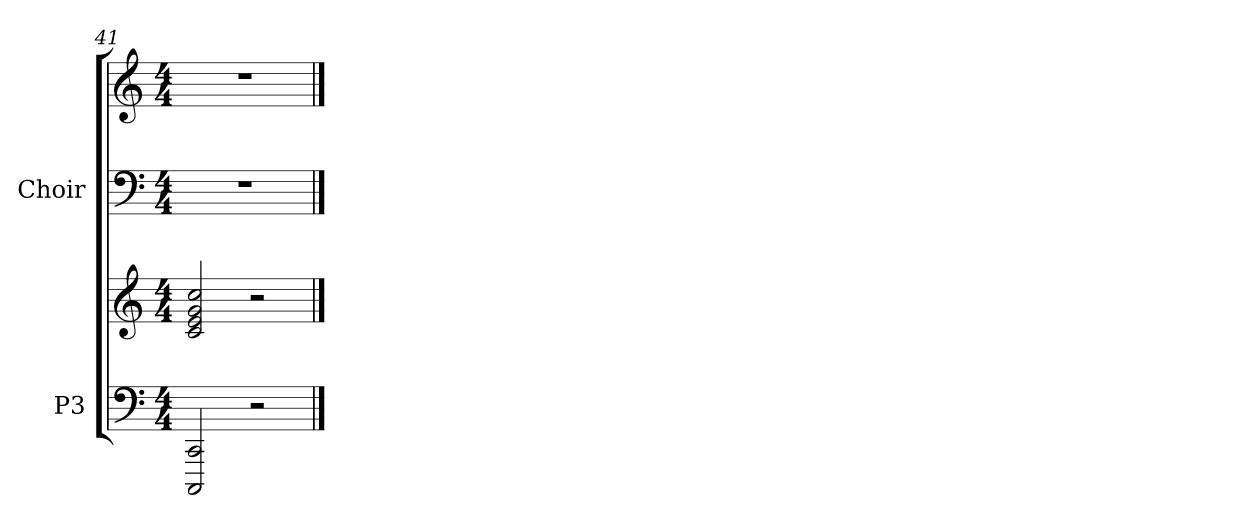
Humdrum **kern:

**kern	**kern	**kern	**kern
*part2	*part2	*part1	*part1
*staff4	*staff3	*staff2	*staff1
*I"P3	*	*I"Choir	*
*clefF4	*clefG2	*clefF4	*clefG2
*k[]	*k[]	*k[]	*k[]
*C:	*C:	*C:	*C:
*M4/4	*M4/4	*M4/4	*M4/4
=41	=41	=41	=41
2CCCi/ 2CCi	2ci/ 2ei 2gi 2cci	1r	1r
2r	2r	.	.
==	==	==	==
*-	*-	*-	*-
